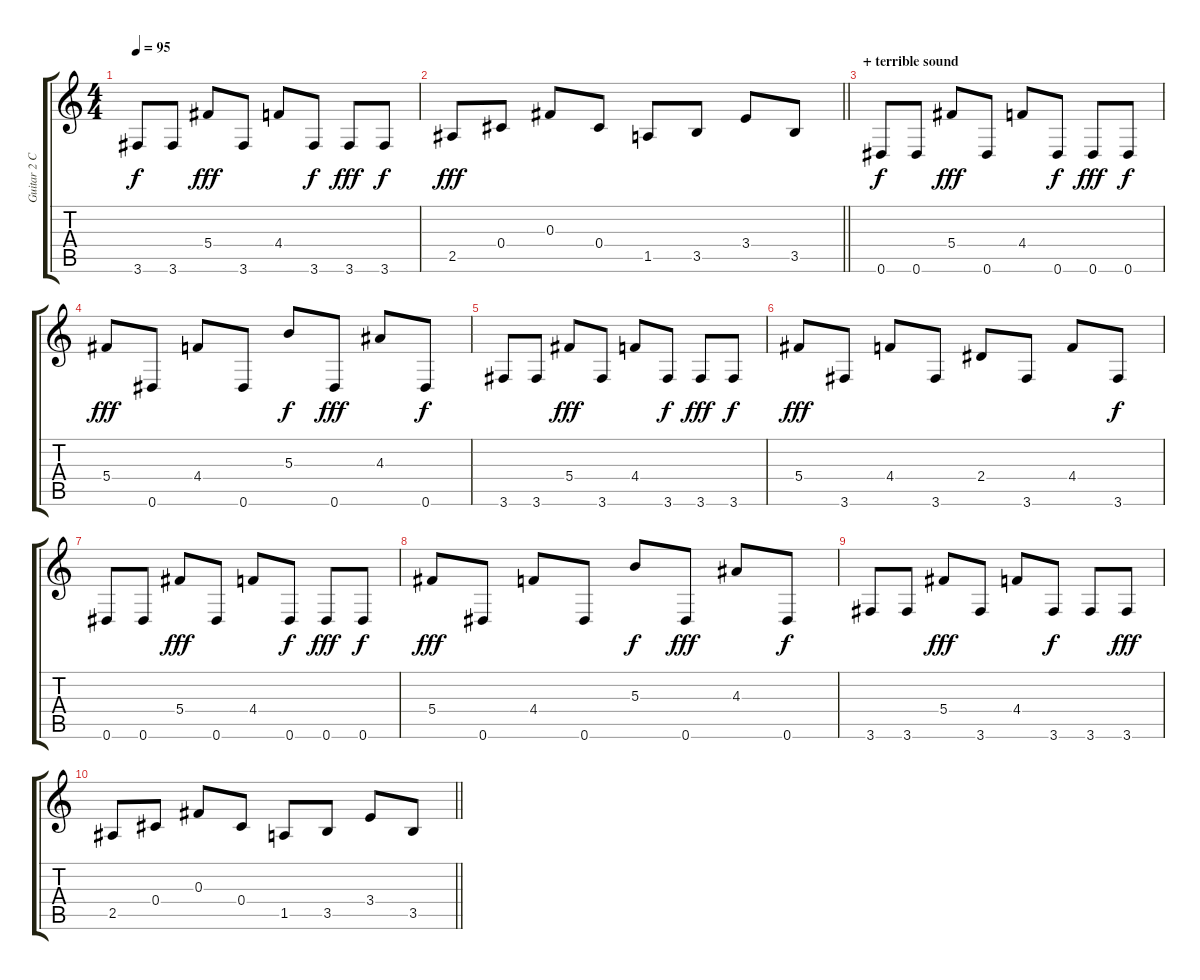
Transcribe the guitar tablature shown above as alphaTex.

\track ("Guitar 2 CL" "Guitar 2 C") {instrument electricguitarclean}
\staff {score tabs}
\tuning (Eb4 Bb3 Gb3 Db3 Ab2 Eb2) {hide}
\ts (4 4)
\tempo 95
\clef g2
\ks c
3.6.8{dy f} 3.6.8 5.4.8{dy fff} 3.6.8 4.4.8 3.6.8{dy f} 3.6.8{dy fff} 3.6.8{dy f} |
\barLineRight lightlight
2.5.8{dy fff} 0.4.8 0.3.8 0.4.8 1.5.8 3.5.8 3.4.8 3.5.8 |
\section ("" "+ terrible sound")
0.6.8{dy f} 0.6.8 5.4.8{dy fff} 0.6.8 4.4.8 0.6.8{dy f} 0.6.8{dy fff} 0.6.8{dy f} |
5.4.8{dy fff} 0.6.8 4.4.8 0.6.8 5.3.8{dy f} 0.6.8{dy fff} 4.3.8 0.6.8{dy f} |
3.6.8 3.6.8 5.4.8{dy fff} 3.6.8 4.4.8 3.6.8{dy f} 3.6.8{dy fff} 3.6.8{dy f} |
5.4.8{dy fff} 3.6.8 4.4.8 3.6.8 2.4.8 3.6.8 4.4.8 3.6.8{dy f} |
0.6.8 0.6.8 5.4.8{dy fff} 0.6.8 4.4.8 0.6.8{dy f} 0.6.8{dy fff} 0.6.8{dy f} |
5.4.8{dy fff} 0.6.8 4.4.8 0.6.8 5.3.8{dy f} 0.6.8{dy fff} 4.3.8 0.6.8{dy f} |
3.6.8 3.6.8 5.4.8{dy fff} 3.6.8 4.4.8 3.6.8{dy f} 3.6.8 3.6.8{dy fff} |
\barLineRight lightlight
2.5.8 0.4.8 0.3.8 0.4.8 1.5.8 3.5.8 3.4.8 3.5.8
